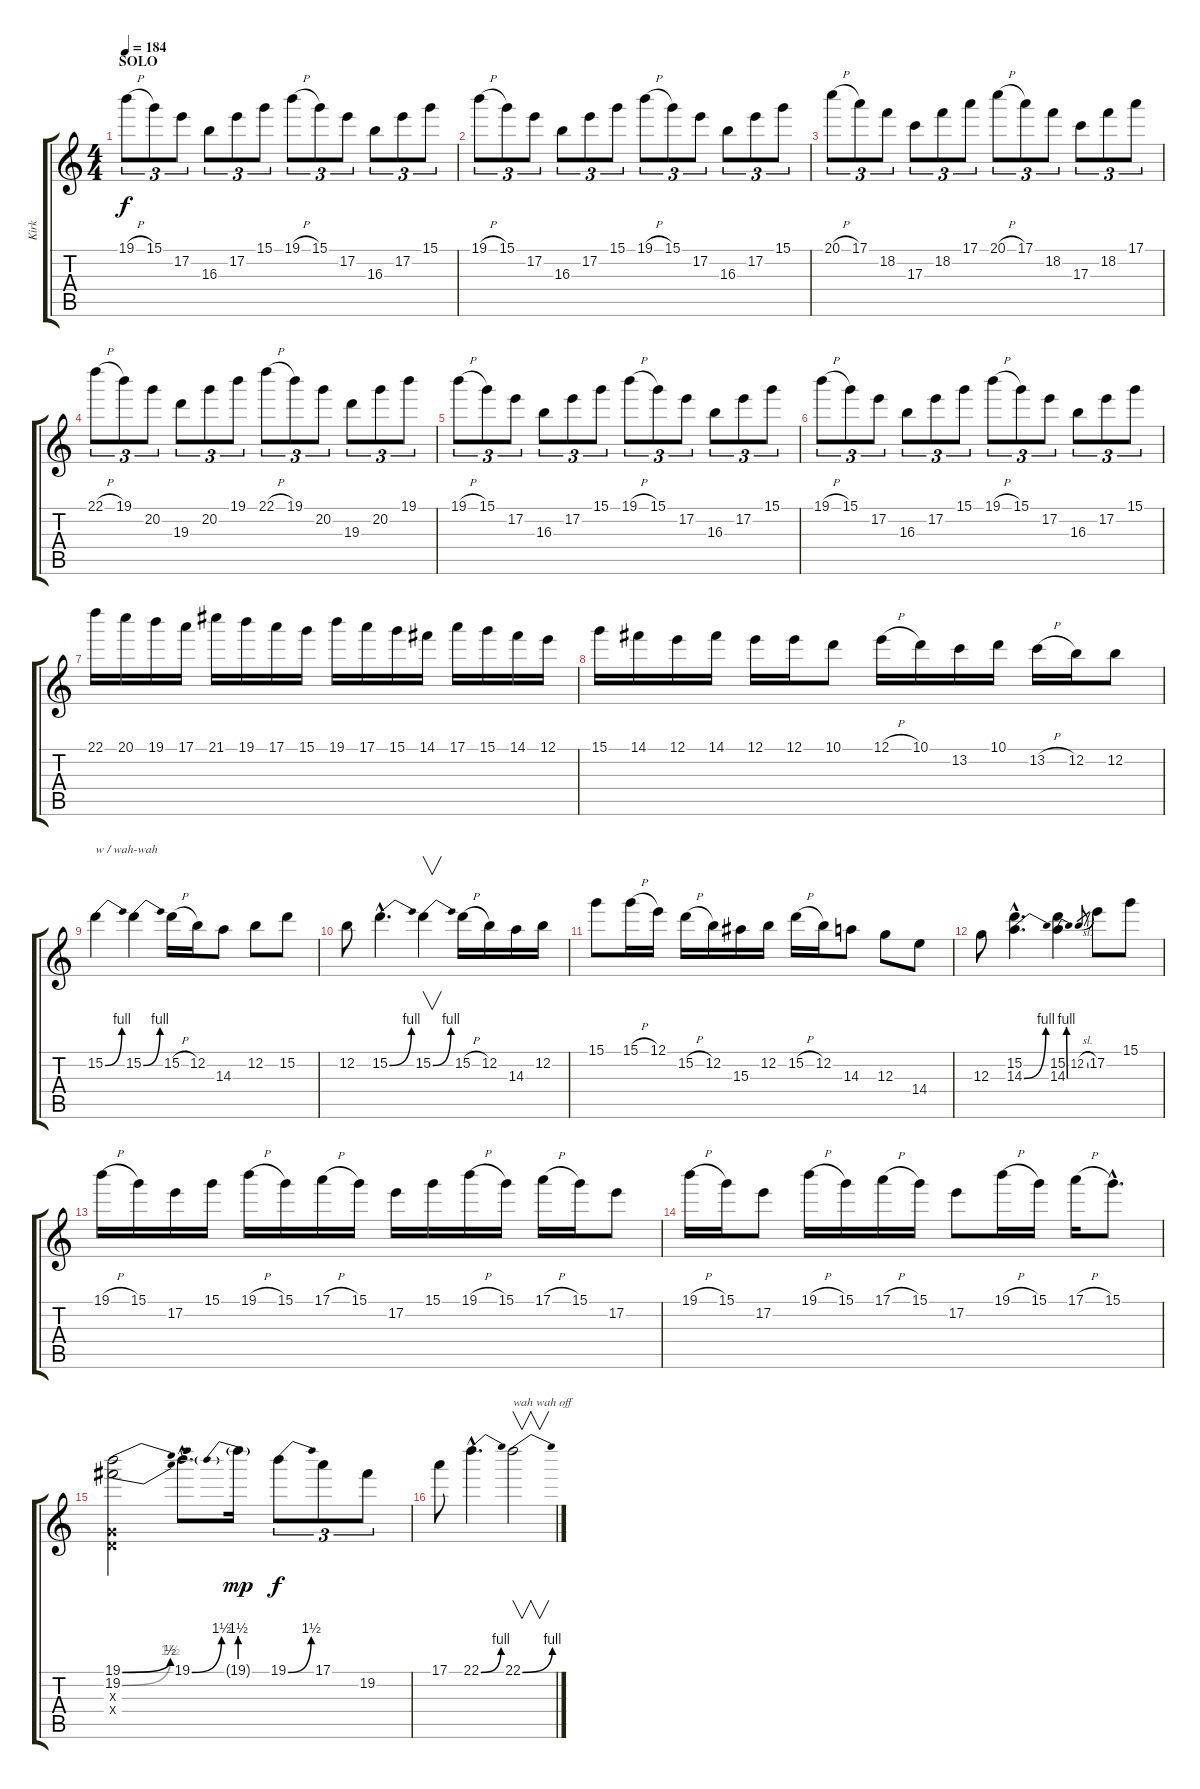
\track ("Kirk" "Kirk") {instrument overdrivenguitar}
\staff {score tabs}
\tuning (E4 B3 G3 D3 A2 E2) {hide}
\ts (4 4)
\section ("" "SOLO")
\tempo 184
\clef g2
\ks c
19.1{h}.8{tu (3 2) dy f} 15.1.8{tu (3 2)} 17.2.8{tu (3 2)} 16.3.8{tu (3 2)} 17.2.8{tu (3 2)} 15.1.8{tu (3 2)} 19.1{h}.8{tu (3 2)} 15.1.8{tu (3 2)} 17.2.8{tu (3 2)} 16.3.8{tu (3 2)} 17.2.8{tu (3 2)} 15.1.8{tu (3 2)} |
19.1{h}.8{tu (3 2)} 15.1.8{tu (3 2)} 17.2.8{tu (3 2)} 16.3.8{tu (3 2)} 17.2.8{tu (3 2)} 15.1.8{tu (3 2)} 19.1{h}.8{tu (3 2)} 15.1.8{tu (3 2)} 17.2.8{tu (3 2)} 16.3.8{tu (3 2)} 17.2.8{tu (3 2)} 15.1.8{tu (3 2)} |
20.1{h}.8{tu (3 2)} 17.1.8{tu (3 2)} 18.2.8{tu (3 2)} 17.3.8{tu (3 2)} 18.2.8{tu (3 2)} 17.1.8{tu (3 2)} 20.1{h}.8{tu (3 2)} 17.1.8{tu (3 2)} 18.2.8{tu (3 2)} 17.3.8{tu (3 2)} 18.2.8{tu (3 2)} 17.1.8{tu (3 2)} |
22.1{h}.8{tu (3 2)} 19.1.8{tu (3 2)} 20.2.8{tu (3 2)} 19.3.8{tu (3 2)} 20.2.8{tu (3 2)} 19.1.8{tu (3 2)} 22.1{h}.8{tu (3 2)} 19.1.8{tu (3 2)} 20.2.8{tu (3 2)} 19.3.8{tu (3 2)} 20.2.8{tu (3 2)} 19.1.8{tu (3 2)} |
19.1{h}.8{tu (3 2)} 15.1.8{tu (3 2)} 17.2.8{tu (3 2)} 16.3.8{tu (3 2)} 17.2.8{tu (3 2)} 15.1.8{tu (3 2)} 19.1{h}.8{tu (3 2)} 15.1.8{tu (3 2)} 17.2.8{tu (3 2)} 16.3.8{tu (3 2)} 17.2.8{tu (3 2)} 15.1.8{tu (3 2)} |
19.1{h}.8{tu (3 2)} 15.1.8{tu (3 2)} 17.2.8{tu (3 2)} 16.3.8{tu (3 2)} 17.2.8{tu (3 2)} 15.1.8{tu (3 2)} 19.1{h}.8{tu (3 2)} 15.1.8{tu (3 2)} 17.2.8{tu (3 2)} 16.3.8{tu (3 2)} 17.2.8{tu (3 2)} 15.1.8{tu (3 2)} |
22.1.16 20.1.16 19.1.16 17.1.16 21.1.16 19.1.16 17.1.16 15.1.16 19.1.16 17.1.16 15.1.16 14.1.16 17.1.16 15.1.16 14.1.16 12.1.16 |
15.1.16 14.1.16 12.1.16 14.1.16 12.1.16 12.1.16 10.1.8 12.1{h}.16 10.1.16 13.2.16 10.1.16 13.2{h}.16 12.2.16 12.2.8 |
15.2{be (bend 0 0 60 4)}.4{txt "w / wah-wah"} 15.2{be (bend 0 0 60 4)}.4 15.2{h}.16 12.2.16 14.3.8 12.2.8 15.2.8 |
12.2.8 15.2{be (bend 0 0 60 4) hac}.4{d} 15.2{be (bend 0 0 60 4)}.4{v} 15.2{h}.16 12.2.16 14.3.16 12.2.16 |
15.1.8 15.1{h}.16 12.1.16 15.2{h}.16 12.2.16 15.3.16 12.2.16 15.2{h}.16 12.2.16 14.3.8 12.3.8 14.4.8 |
12.3.8 (15.2{hac} 14.3{be (bend 0 0 60 4) hac}).4{d} (15.2 14.3{be (bend 0 0 60 4)}).4 12.2{sl}.8{gr} 17.2.8 15.1.8 |
19.1{h}.16 15.1.16 17.2.16 15.1.16 19.1{h}.16 15.1.16 17.1{h}.16 15.1.16 17.2.16 15.1.16 19.1{h}.16 15.1.16 17.1{h}.16 15.1.16 17.2.8 |
19.1{h}.16 15.1.16 17.2.8 19.1{h}.16 15.1.16 17.1{h}.16 15.1.16 17.2.8 19.1{h}.16 15.1.16 17.1{h}.16 15.1{hac}.8{d} |
(19.1{be (bend 0 0 60 2)} 19.2{be (bend 0 0 60 6)} 0.3{x} 0.4{x}).2 19.1{be (bend 0 0 60 6) hac}.8{d} 19.1{be (prebend 0 6 60 6) g}.16{dy mp} 19.1{be (bend 0 0 60 6)}.8{tu (3 2) dy f} 17.1.8{tu (3 2)} 19.2.8{tu (3 2)} |
17.1.8 22.1{be (bend 0 0 60 4) hac}.4{d} 22.1{be (bend 0 0 60 4)}.2{v txt "wah wah off"}
